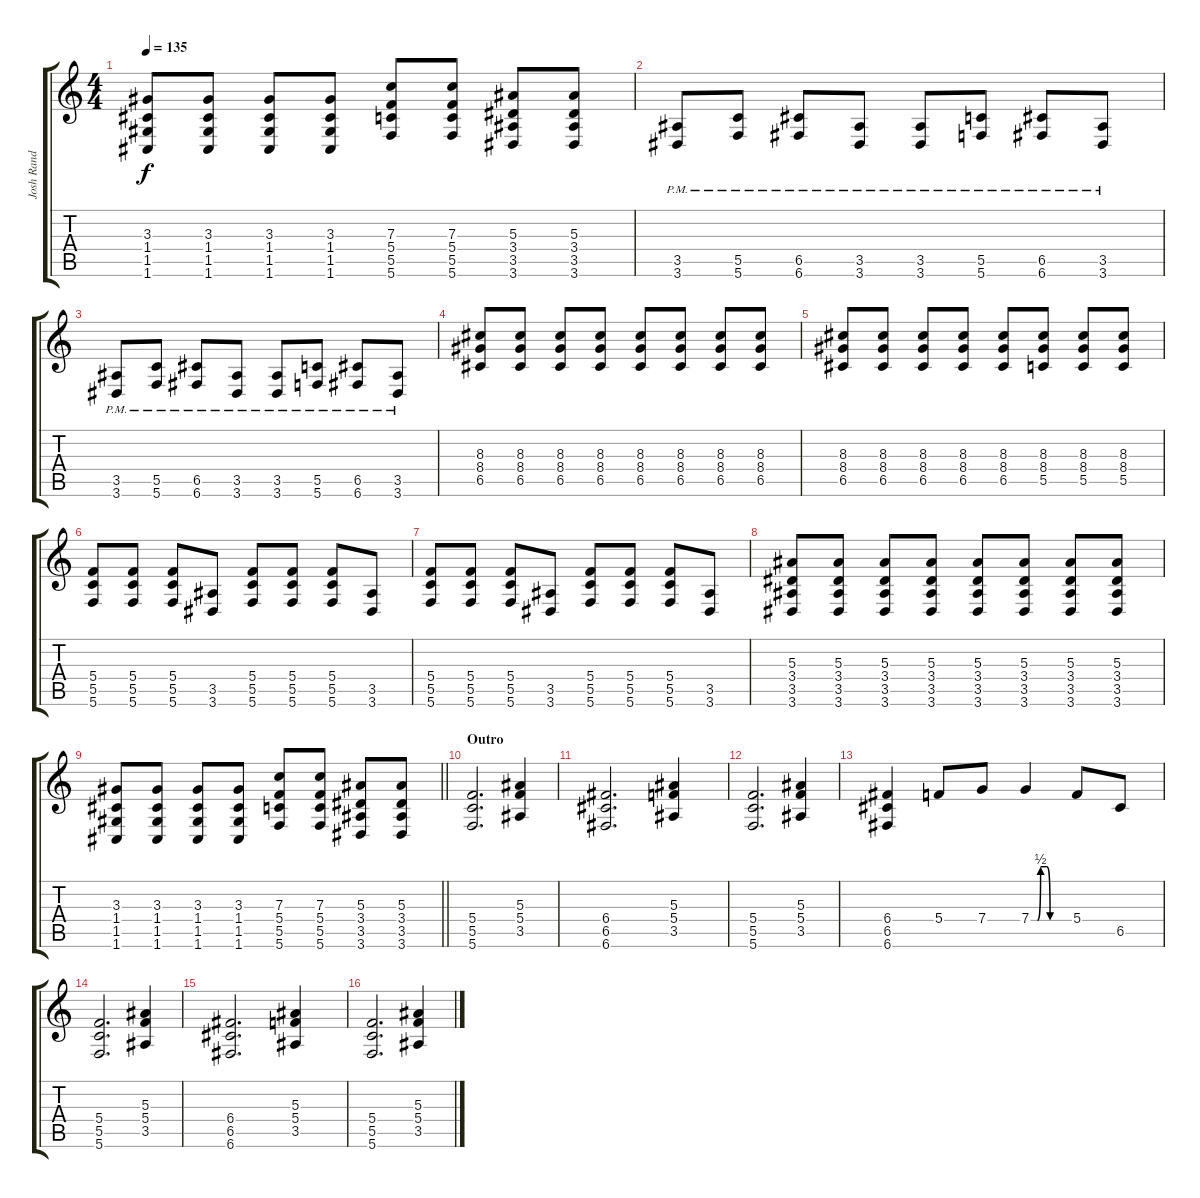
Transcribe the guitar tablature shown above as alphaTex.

\track ("Josh Rand Lead Guitar" "Josh Rand ") {instrument distortionguitar}
\staff {score tabs}
\tuning (D4 A3 F3 C3 G2 C2) {hide}
\ts (4 4)
\tempo 135
\clef g2
\ks c
(3.3 1.4 1.5 1.6).8{dy f} (3.3 1.4 1.5 1.6).8 (3.3 1.4 1.5 1.6).8 (3.3 1.4 1.5 1.6).8 (7.3 5.4 5.5 5.6).8 (7.3 5.4 5.5 5.6).8 (5.3 3.4 3.5 3.6).8 (5.3 3.4 3.5 3.6).8 |
(3.5{pm} 3.6{pm}).8 (5.5{pm} 5.6{pm}).8 (6.5{pm} 6.6{pm}).8 (3.5{pm} 3.6{pm}).8 (3.5{pm} 3.6{pm}).8 (5.5{pm} 5.6{pm}).8 (6.5{pm} 6.6{pm}).8 (3.5{pm} 3.6{pm}).8 |
(3.5{pm} 3.6{pm}).8 (5.5{pm} 5.6{pm}).8 (6.5{pm} 6.6{pm}).8 (3.5{pm} 3.6{pm}).8 (3.5{pm} 3.6{pm}).8 (5.5{pm} 5.6{pm}).8 (6.5{pm} 6.6{pm}).8 (3.5{pm} 3.6{pm}).8 |
(8.3 8.4 6.5).8 (8.3 8.4 6.5).8 (8.3 8.4 6.5).8 (8.3 8.4 6.5).8 (8.3 8.4 6.5).8 (8.3 8.4 6.5).8 (8.3 8.4 6.5).8 (8.3 8.4 6.5).8 |
(8.3 8.4 6.5).8 (8.3 8.4 6.5).8 (8.3 8.4 6.5).8 (8.3 8.4 6.5).8 (8.3 8.4 6.5).8 (8.3 8.4 5.5).8 (8.3 8.4 5.5).8 (8.3 8.4 5.5).8 |
(5.4 5.5 5.6).8 (5.4 5.5 5.6).8 (5.4 5.5 5.6).8 (3.5 3.6).8 (5.4 5.5 5.6).8 (5.4 5.5 5.6).8 (5.4 5.5 5.6).8 (3.5 3.6).8 |
(5.4 5.5 5.6).8 (5.4 5.5 5.6).8 (5.4 5.5 5.6).8 (3.5 3.6).8 (5.4 5.5 5.6).8 (5.4 5.5 5.6).8 (5.4 5.5 5.6).8 (3.5 3.6).8 |
(5.3 3.4 3.5 3.6).8 (5.3 3.4 3.5 3.6).8 (5.3 3.4 3.5 3.6).8 (5.3 3.4 3.5 3.6).8 (5.3 3.4 3.5 3.6).8 (5.3 3.4 3.5 3.6).8 (5.3 3.4 3.5 3.6).8 (5.3 3.4 3.5 3.6).8 |
\barLineRight lightlight
(3.3 1.4 1.5 1.6).8 (3.3 1.4 1.5 1.6).8 (3.3 1.4 1.5 1.6).8 (3.3 1.4 1.5 1.6).8 (7.3 5.4 5.5 5.6).8 (7.3 5.4 5.5 5.6).8 (5.3 3.4 3.5 3.6).8 (5.3 3.4 3.5 3.6).8 |
\section ("" "Outro")
(5.4 5.5 5.6).2{d} (5.3 5.4 3.5).4 |
(6.4 6.5 6.6).2{d} (5.3 5.4 3.5).4 |
(5.4 5.5 5.6).2{d} (5.3 5.4 3.5).4 |
(6.4 6.5 6.6).4 5.4.8 7.4.8 7.4{be (custom 0 0 10 0 15 2 25 2 30 0 60 0)}.4 5.4.8 6.5.8 |
(5.4 5.5 5.6).2{d} (5.3 5.4 3.5).4 |
(6.4 6.5 6.6).2{d} (5.3 5.4 3.5).4 |
(5.4 5.5 5.6).2{d} (5.3 5.4 3.5).4
